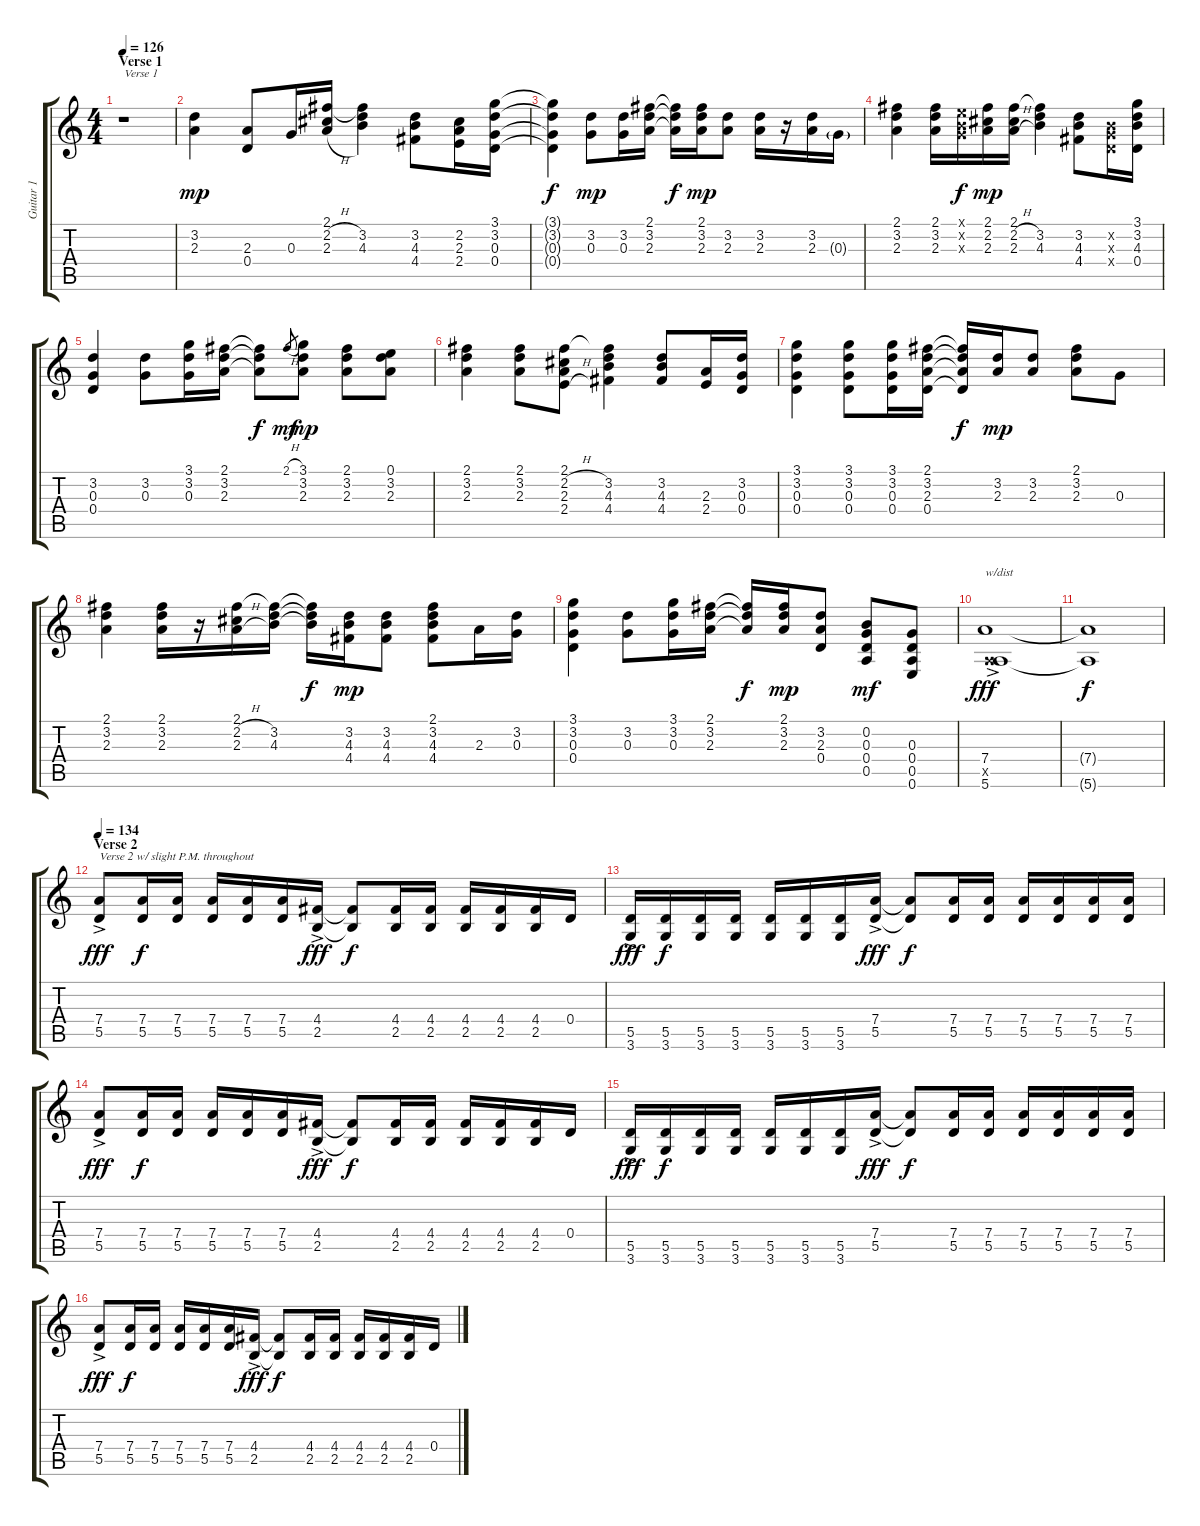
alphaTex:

\track ("Guitar 1" "Guitar 1") {instrument electricguitarjazz}
\staff {score tabs}
\tuning (E4 B3 G3 D3 A2 E2) {hide}
\ts (4 4)
\section ("" "Verse 1")
\tempo 126
\clef g2
\ks c
r.1{txt "Verse 1" dy mp instrument electricguitarjazz} |
(3.2 2.3).4 (2.3 0.4).8 0.3.16 (2.1 2.2{h} 2.3{h}).16 (2.1{t} 3.2 4.3).4 (3.2 4.3 4.4).8 (2.2 2.3 2.4).16 (3.1 3.2 0.3 0.4).16 |
(3.1{t} 3.2{t} 0.3{t} 0.4{t}).4{dy f} (3.2 0.3).8{dy mp} (3.2 0.3).16 (2.1 3.2 2.3).16 (2.1{t} 3.2{t} 2.3{t}).16{dy f} (2.1 3.2 2.3).16{dy mp} (3.2 2.3).8 (3.2 2.3).16 r.16 (3.2 2.3).16 0.3{g}.16 |
(2.1 3.2 2.3).4 (2.1 3.2 2.3).16 (0.1{x} 0.2{x} 0.3{x}).16{dy f} (2.1 2.2 2.3).16{dy mp} (2.1 2.2{h} 2.3{h}).16 (2.1{t} 3.2 4.3).4 (3.2 4.3 4.4).8 (0.2{x} 0.3{x} 0.4{x}).16 (3.1 3.2 4.3 0.4).16 |
(3.2 0.3 0.4).4 (3.2 0.3).8 (3.1 3.2 0.3).16 (2.1 3.2 2.3).16 (2.1{t} 3.2{t} 2.3{t}).8{dy f} 2.1{h}.8{gr dy mf} (3.1 3.2 2.3).8{dy mp} (2.1 3.2 2.3).8 (0.1 3.2 2.3).8 |
(2.1 3.2 2.3).4 (2.1 3.2 2.3).8 (2.1 2.2{h} 2.3{h} 2.4{h}).8 (2.1{t} 3.2 4.3 4.4).4 (3.2 4.3 4.4).8 (2.3 2.4).16 (3.2 0.3 0.4).16 |
(3.1 3.2 0.3 0.4).4 (3.1 3.2 0.3 0.4).8 (3.1 3.2 0.3 0.4).16 (2.1 3.2 2.3 0.4).16 (2.1{t} 3.2{t} 2.3{t} 0.4{t}).16{dy f} (3.2 2.3).16{dy mp} (3.2 2.3).8 (2.1 3.2 2.3).8 0.3.8 |
(2.1 3.2 2.3).4 (2.1 3.2 2.3).16 r.16 (2.1 2.2{h} 2.3{h}).16 (2.1{t} 3.2 4.3).16 (2.1{t} 3.2{t} 4.3{t}).16{dy f} (3.2 4.3 4.4).16{dy mp} (3.2 4.3 4.4).8 (2.1 3.2 4.3 4.4).8 2.3.16 (3.2 0.3).16 |
(3.1 3.2 0.3 0.4).4 (3.2 0.3).8 (3.1 3.2 0.3).16 (2.1 3.2 2.3).16 (2.1{t} 3.2{t} 2.3{t}).16{dy f} (2.1 3.2 2.3).16{dy mp} (3.2 2.3 0.4).8 (0.2 0.3 0.4 0.5).8{dy mf} (0.3 0.4 0.5 0.6).8 |
(7.4{ac} 0.5{ac x} 5.6{ac}).1{txt "w/dist" dy fff instrument distortionguitar} |
(7.4{t} 5.6{t}).1{dy f} |
\section ("" "Verse 2")
\tempo 134
(7.4{ac} 5.5{ac}).8{txt "Verse 2 w/ slight P.M. throughout" dy fff instrument electricguitarmuted} (7.4 5.5).16{dy f} (7.4 5.5).16 (7.4 5.5).16 (7.4 5.5).16 (7.4 5.5).16 (4.4{ac} 2.5{ac}).16{dy fff} (4.4{t} 2.5{t}).8{dy f} (4.4 2.5).16 (4.4 2.5).16 (4.4 2.5).16 (4.4 2.5).16 (4.4 2.5).16 0.4.16 |
(5.5{ac} 3.6{ac}).16{dy fff} (5.5 3.6).16{dy f} (5.5 3.6).16 (5.5 3.6).16 (5.5 3.6).16 (5.5 3.6).16 (5.5 3.6).16 (7.4{ac} 5.5{ac}).16{dy fff} (7.4{t} 5.5{t}).8{dy f} (7.4 5.5).16 (7.4 5.5).16 (7.4 5.5).16 (7.4 5.5).16 (7.4 5.5).16 (7.4 5.5).16 |
(7.4{ac} 5.5{ac}).8{dy fff} (7.4 5.5).16{dy f} (7.4 5.5).16 (7.4 5.5).16 (7.4 5.5).16 (7.4 5.5).16 (4.4{ac} 2.5{ac}).16{dy fff} (4.4{t} 2.5{t}).8{dy f} (4.4 2.5).16 (4.4 2.5).16 (4.4 2.5).16 (4.4 2.5).16 (4.4 2.5).16 0.4.16 |
(5.5{ac} 3.6{ac}).16{dy fff} (5.5 3.6).16{dy f} (5.5 3.6).16 (5.5 3.6).16 (5.5 3.6).16 (5.5 3.6).16 (5.5 3.6).16 (7.4{ac} 5.5{ac}).16{dy fff} (7.4{t} 5.5{t}).8{dy f} (7.4 5.5).16 (7.4 5.5).16 (7.4 5.5).16 (7.4 5.5).16 (7.4 5.5).16 (7.4 5.5).16 |
(7.4{ac} 5.5{ac}).8{dy fff} (7.4 5.5).16{dy f} (7.4 5.5).16 (7.4 5.5).16 (7.4 5.5).16 (7.4 5.5).16 (4.4{ac} 2.5{ac}).16{dy fff} (4.4{t} 2.5{t}).8{dy f} (4.4 2.5).16 (4.4 2.5).16 (4.4 2.5).16 (4.4 2.5).16 (4.4 2.5).16 0.4.16
